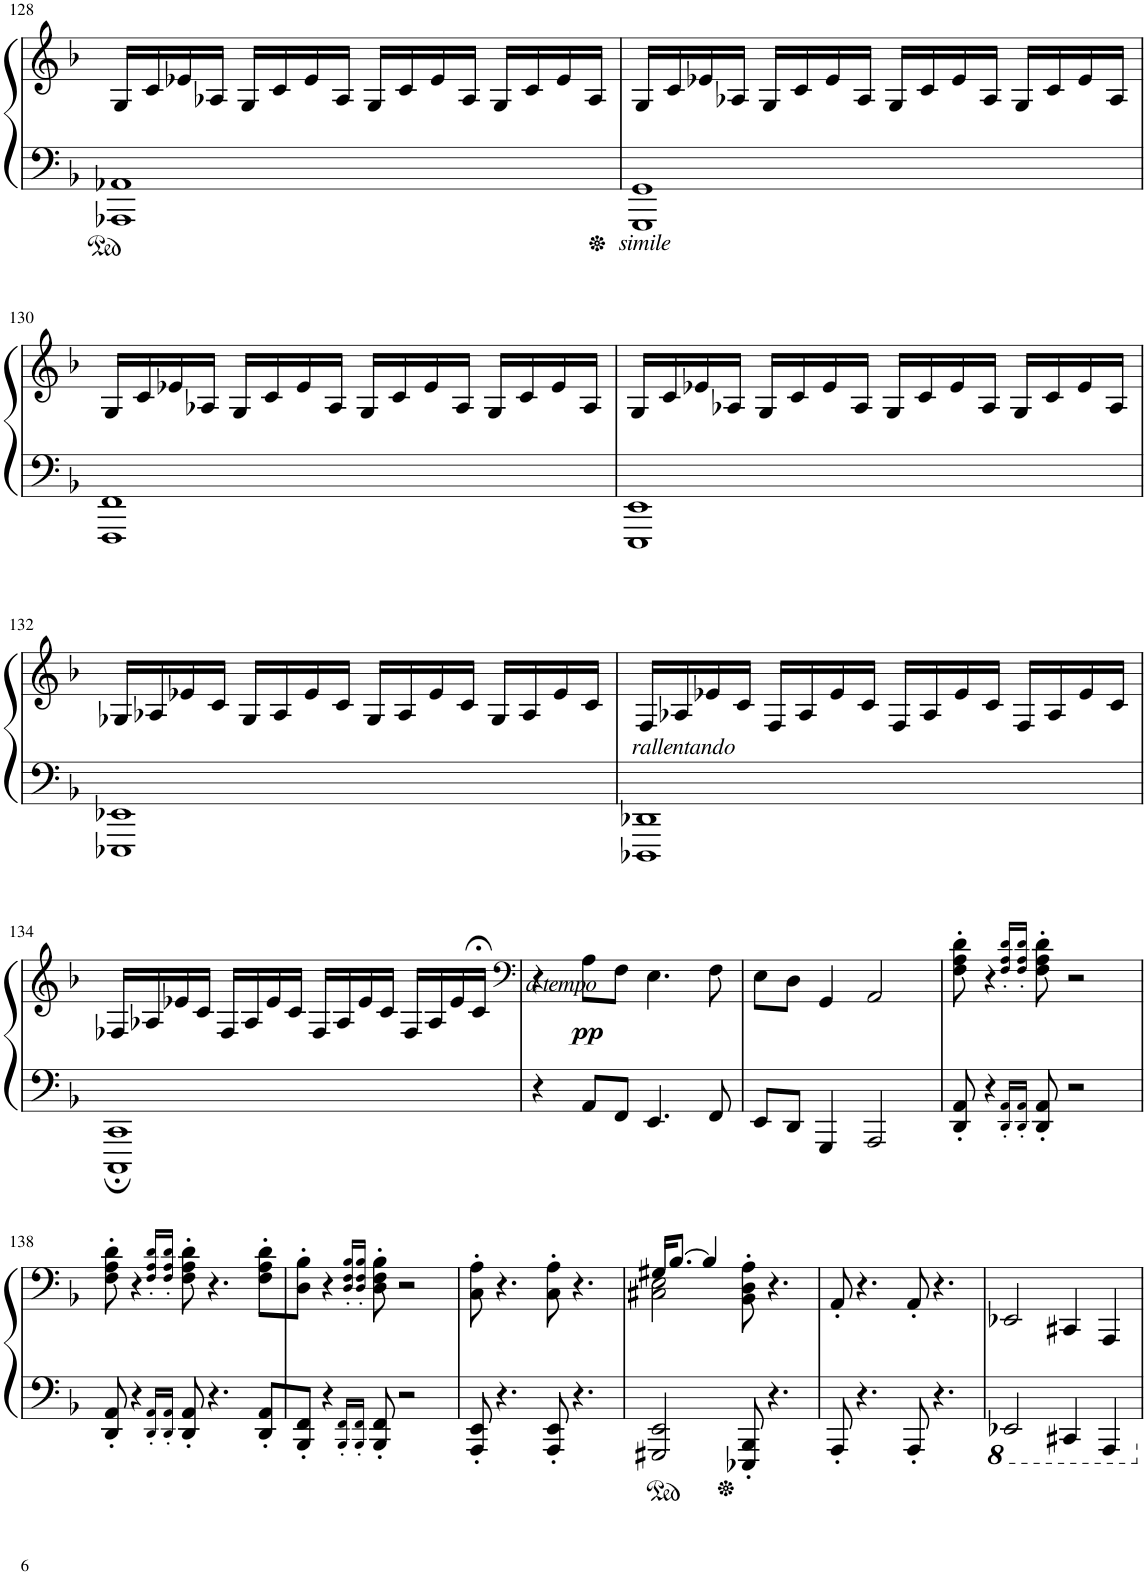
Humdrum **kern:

**kern	**kern	**dynam
*part1	*part1	*part1
*staff2	*staff1	*staff1/2
*I"Piano	*	*
*I'Pno.	*	*
!!LO:PB:g=z
*clefF4	*clefG2	*
*k[b-]	*k[b-]	*
*M4/4	*M4/4	*
=128	=128	=128
1AAA-X 1AA-X	16G/LL	.
.	16c/	.
.	16e-X/	.
.	16A-X/JJ	.
.	16G/LL	.
.	16c/	.
.	16e-/	.
.	16A-/JJ	.
.	16G/LL	.
.	16c/	.
.	16e-/	.
.	16A-/JJ	.
.	16G/LL	.
.	16c/	.
.	16e-/	.
.	16A-/JJ	.
=129	=129	=129
!LO:TX:b:i:t=simile	!	!
1GGG 1GG	16G/LL	.
.	16c/	.
.	16e-X/	.
.	16A-X/JJ	.
.	16G/LL	.
.	16c/	.
.	16e-/	.
.	16A-/JJ	.
.	16G/LL	.
.	16c/	.
.	16e-/	.
.	16A-/JJ	.
.	16G/LL	.
.	16c/	.
.	16e-/	.
.	16A-/JJ	.
!!LO:LB:g=z
=130	=130	=130
1FFF 1FF	16G/LL	.
.	16c/	.
.	16e-X/	.
.	16A-X/JJ	.
.	16G/LL	.
.	16c/	.
.	16e-/	.
.	16A-/JJ	.
.	16G/LL	.
.	16c/	.
.	16e-/	.
.	16A-/JJ	.
.	16G/LL	.
.	16c/	.
.	16e-/	.
.	16A-/JJ	.
=131	=131	=131
1EEE 1EE	16G/LL	.
.	16c/	.
.	16e-X/	.
.	16A-X/JJ	.
.	16G/LL	.
.	16c/	.
.	16e-/	.
.	16A-/JJ	.
.	16G/LL	.
.	16c/	.
.	16e-/	.
.	16A-/JJ	.
.	16G/LL	.
.	16c/	.
.	16e-/	.
.	16A-/JJ	.
!!LO:LB:g=z
=132	=132	=132
1EEE-X 1EE-X	16G-X/LL	.
.	16A-X/	.
.	16e-X/	.
.	16c/JJ	.
.	16G-/LL	.
.	16A-/	.
.	16e-/	.
.	16c/JJ	.
.	16G-/LL	.
.	16A-/	.
.	16e-/	.
.	16c/JJ	.
.	16G-/LL	.
.	16A-/	.
.	16e-/	.
.	16c/JJ	.
=133	=133	=133
!	!LO:TX:b:i:t=rallentando	!
1DDD-X 1DD-X	16F/LL	.
.	16A-X/	.
.	16e-X/	.
.	16c/JJ	.
.	16F/LL	.
.	16A-/	.
.	16e-/	.
.	16c/JJ	.
.	16F/LL	.
.	16A-/	.
.	16e-/	.
.	16c/JJ	.
.	16F/LL	.
.	16A-/	.
.	16e-/	.
.	16c/JJ	.
!!LO:LB:g=z
=134	=134	=134
1CCC; 1CC;	16F-X/LL	.
.	16A-X/	.
.	16e-X/	.
.	16c/JJ	.
.	16F-/LL	.
.	16A-/	.
.	16e-/	.
.	16c/JJ	.
.	16F-/LL	.
.	16A-/	.
.	16e-/	.
.	16c/JJ	.
.	16F-/LL	.
.	16A-/	.
.	16e-/	.
.	16c;</JJ	.
=135	=135	=135
*	*clefF4	*
!	!LO:TX:b:i:t=a tempo	!
4r	4r	.
!	!	!LO:DY:b
8AA/L	8A\L	pp
8FF/J	8F\J	.
4.EE/	4.E\	.
8FF/	8F\	.
=136	=136	=136
8EE/L	8E\L	.
8DD/J	8D\J	.
4GGG/	4GG/	.
2AAA/	2AA/	.
=137	=137	=137
8DD/' 8AA/'	8F\' 8A\' 8d\'	.
4r	4r	.
16qDD/' 16qAA/'LL	16qF/' 16qA/' 16qd/'LL	.
16qDD/' 16qAA/'JJ	16qF/' 16qA/' 16qd/'JJ	.
8DD/' 8AA/'	8F\' 8A\' 8d\'	.
2r	2r	.
!!LO:LB:g=z
=138	=138	=138
8DD/' 8AA/'	8F\' 8A\' 8d\'	.
4r	4r	.
16qDD/' 16qAA/'LL	16qF/' 16qA/' 16qd/'LL	.
16qDD/' 16qAA/'JJ	16qF/' 16qA/' 16qd/'JJ	.
8DD/' 8AA/'	8F\' 8A\' 8d\'	.
4.r	4.r	.
8DD/' 8AA/'L	8F\' 8A\' 8d\'L	.
=139	=139	=139
8BBB-/' 8FF/'J	8D\' 8B-\'J	.
4r	4r	.
16qBBB-/' 16qFF/'LL	16qD/' 16qF/' 16qB-/'LL	.
16qBBB-/' 16qFF/'JJ	16qD/' 16qF/' 16qB-/'JJ	.
8BBB-/' 8FF/'	8D\' 8F\' 8B-\'	.
2r	2r	.
=140	=140	=140
8AAA/' 8EE/'	8C\' 8A\'	.
4.r	4.r	.
8AAA/' 8EE/'	8C\' 8A\'	.
4.r	4.r	.
=141	=141	=141
*	*^	*
2GGG#X/ 2EE/	16G#X/KL	2C#X\ 2E\	.
.	[8.B-/J	.	.
.	4B-/]	.	.
8EEE-X/' 8BBB-/'	8BB-\' 8D\' 8A\'	2ryy	.
4.r	4.r	.	.
*	*v	*v	*
=142	=142	=142
8AAA'/	8AA'/	.
4.r	4.r	.
8AAA'/	8AA'/	.
4.r	4.r	.
=143	=143	=143
*8ba	*	*
2EEE-X/	2EE-X/	.
4CCC#X/	4CC#X/	.
4AAAA/	4AAA/	.
*X8ba	*	*
=	=	=
*-	*-	*-
